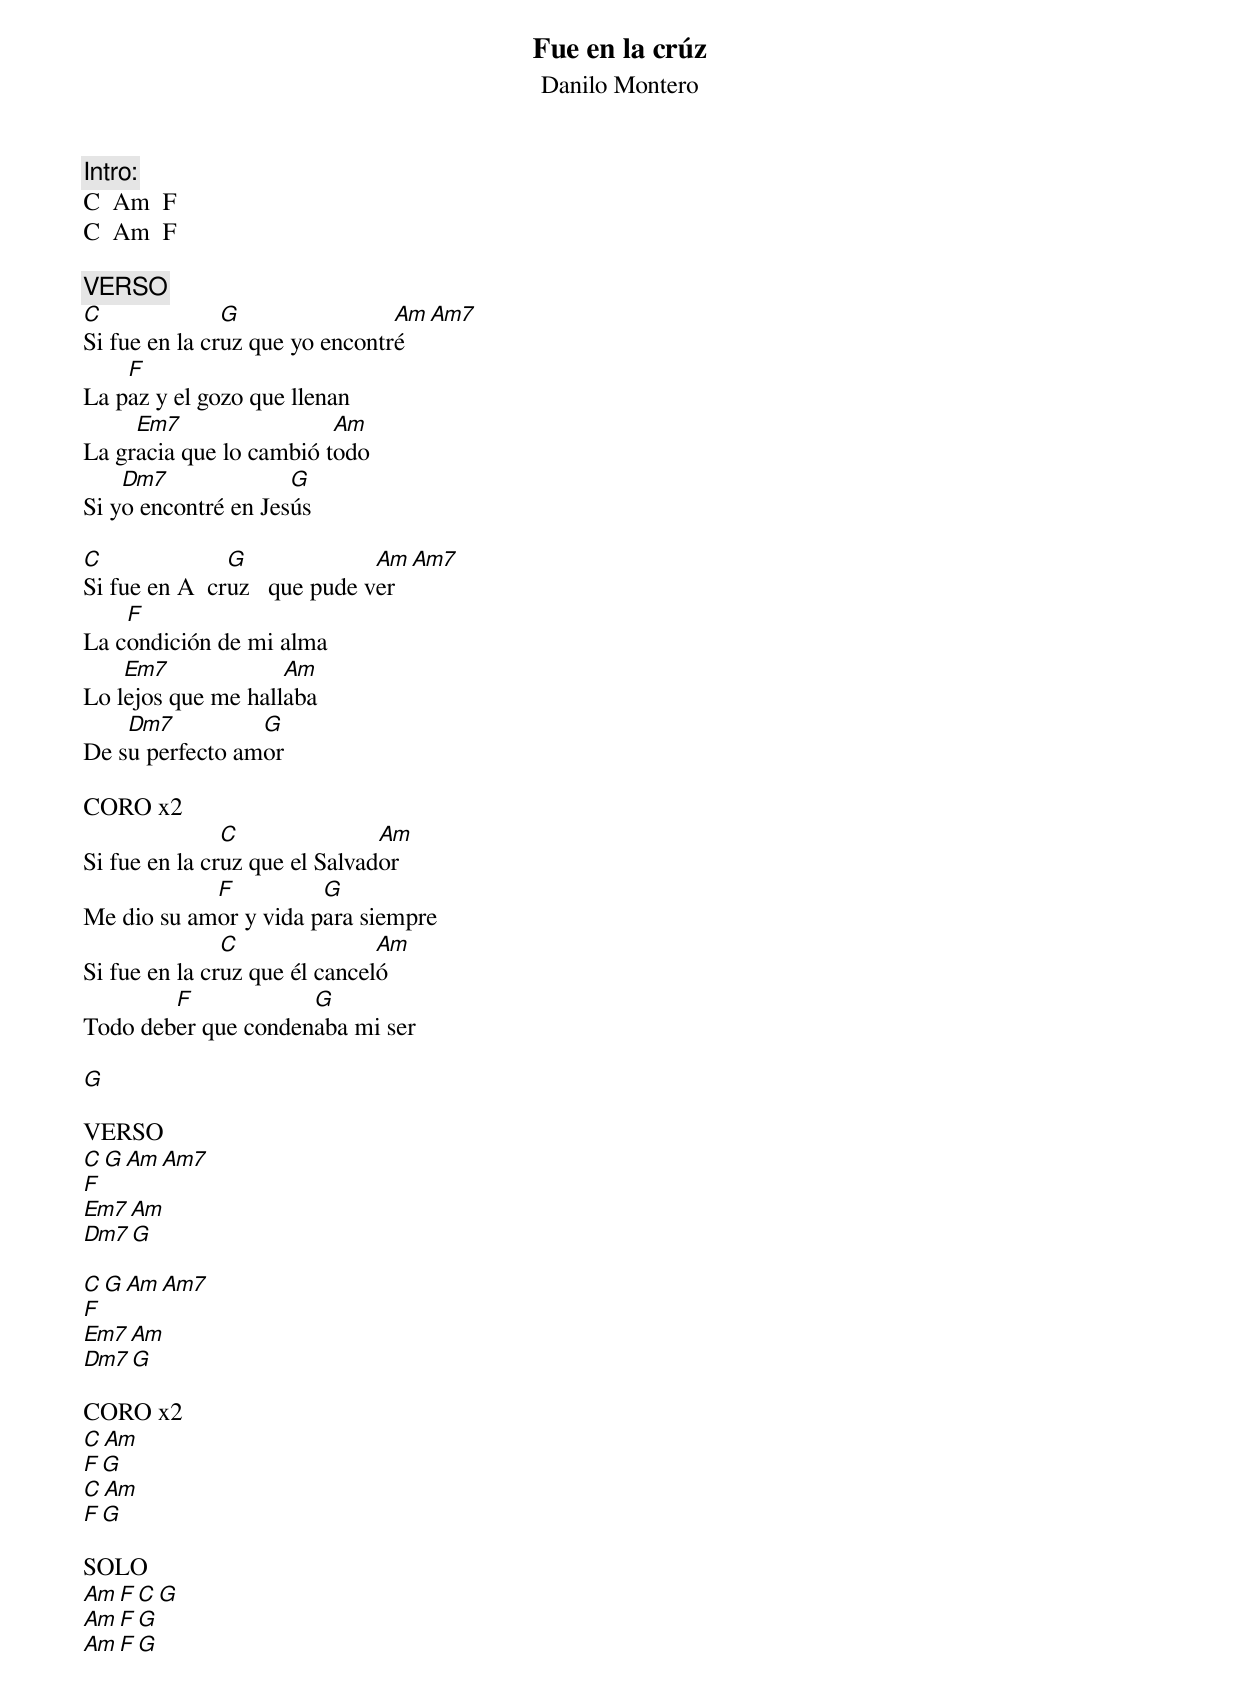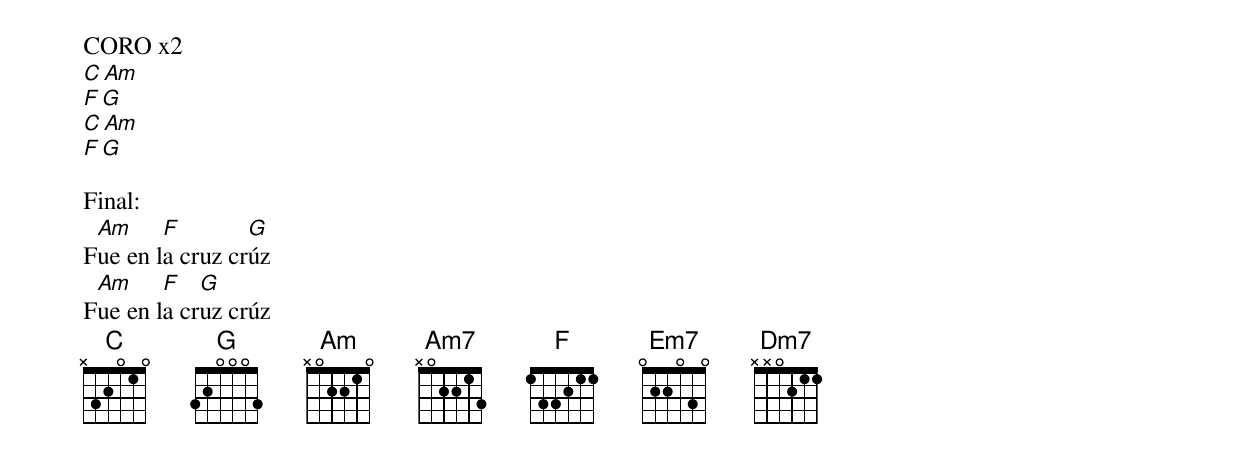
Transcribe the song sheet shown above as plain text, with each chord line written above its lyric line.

Fue en la crúz
Danilo Montero

Intro:
C  Am  F
C  Am  F

VERSO
C              G                Am Am7
Si fue en la cruz que yo encontré
    F
La paz y el gozo que llenan
     Em7                 Am
La gracia que lo cambió todo
    Dm7              G
Si yo encontré en Jesús

C              G              Am Am7
Si fue en A  cruz   que pude ver
    F
La condición de mi alma
    Em7             Am
Lo lejos que me hallaba
    Dm7          G
De su perfecto amor

CORO x2
               C               Am
Si fue en la cruz que el Salvador
            F          G
Me dio su amor y vida para siempre
               C               Am
Si fue en la cruz que él canceló
        F            G
Todo deber que condenaba mi ser

G

VERSO
C G Am Am7
F
Em7 Am
Dm7 G

C G Am Am7
F
Em7 Am
Dm7 G

CORO x2
C Am
F G
C Am
F G

SOLO
Am F C G
Am F   G
Am F G

CORO x2
C Am
F G
C Am
F G

Final:
 Am     F        G
Fue en la cruz crúz
 Am     F   G
Fue en la cruz crúz
